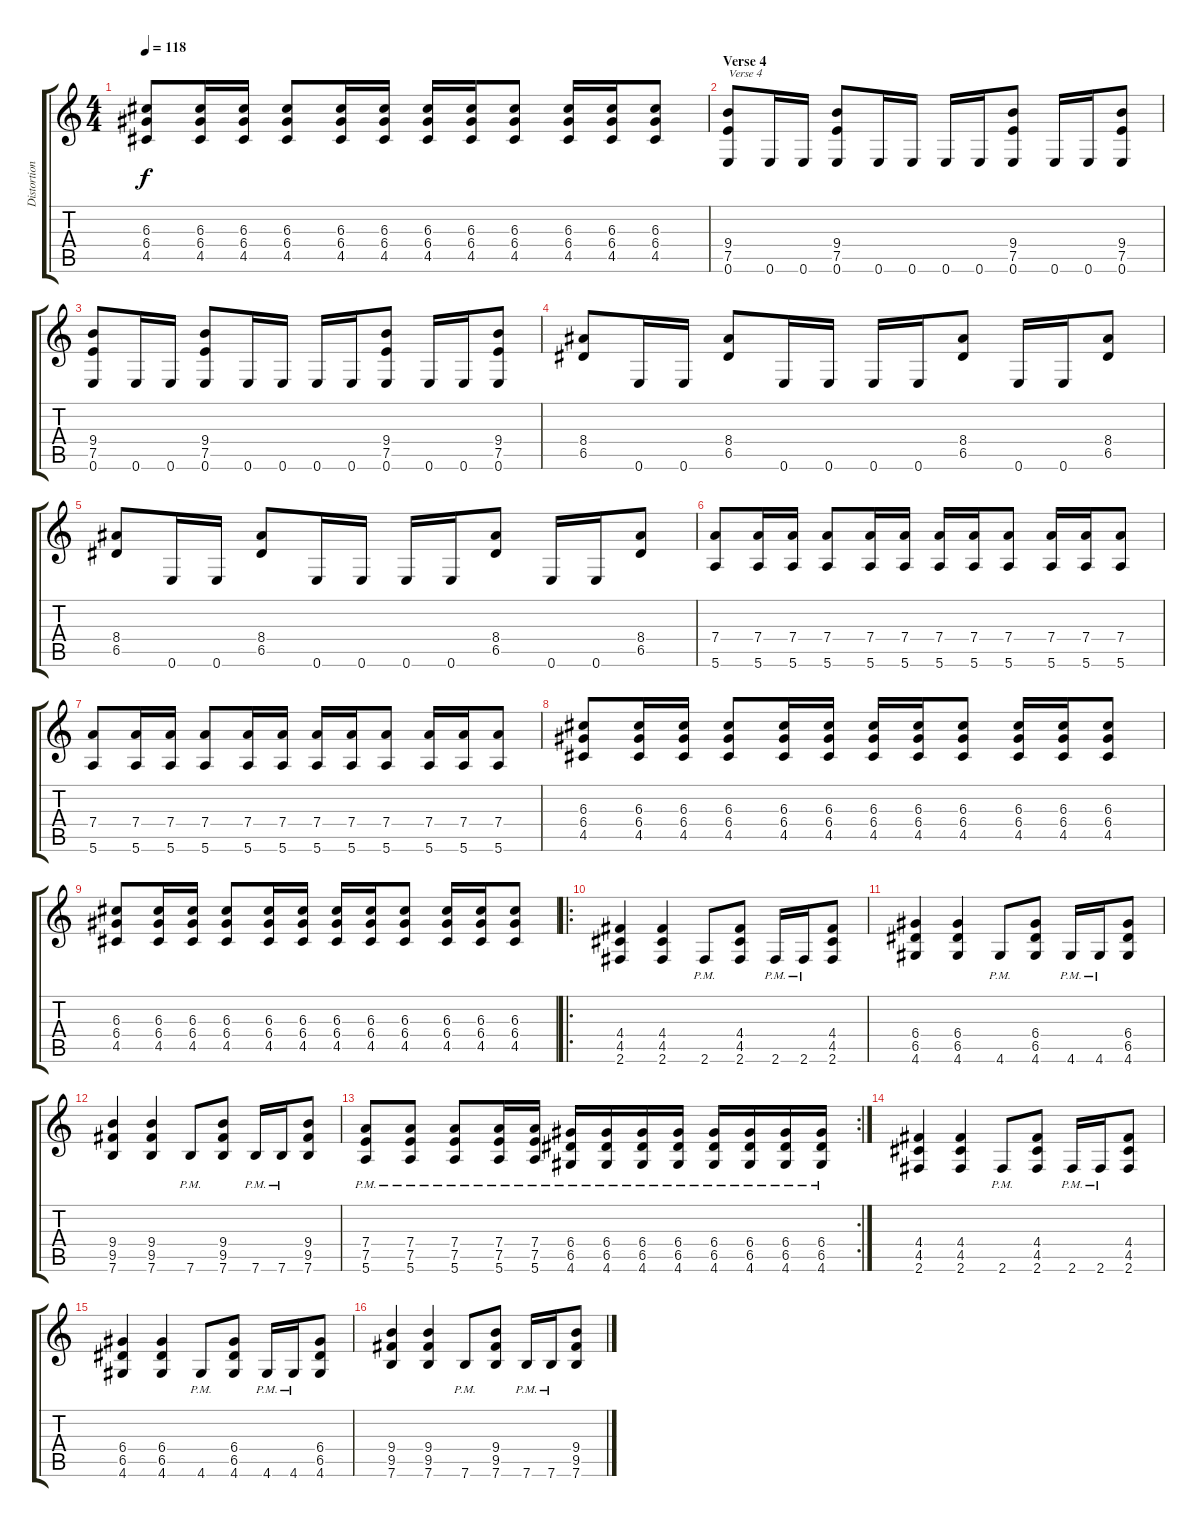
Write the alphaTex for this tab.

\track ("Distortion Guitar 1" "Distortion") {instrument overdrivenguitar}
\staff {score tabs}
\tuning (E4 B3 G3 D3 A2 E2) {hide}
\ts (4 4)
\tempo 118
\clef g2
\ks c
(6.3 6.4 4.5).8{dy f} (6.3 6.4 4.5).16 (6.3 6.4 4.5).16 (6.3 6.4 4.5).8 (6.3 6.4 4.5).16 (6.3 6.4 4.5).16 (6.3 6.4 4.5).16 (6.3 6.4 4.5).16 (6.3 6.4 4.5).8 (6.3 6.4 4.5).16 (6.3 6.4 4.5).16 (6.3 6.4 4.5).8 |
\section ("" "Verse 4")
(9.4 7.5 0.6).8{txt "Verse 4" volume 13} 0.6.16 0.6.16 (9.4 7.5 0.6).8 0.6.16 0.6.16 0.6.16 0.6.16 (9.4 7.5 0.6).8 0.6.16 0.6.16 (9.4 7.5 0.6).8 |
(9.4 7.5 0.6).8 0.6.16 0.6.16 (9.4 7.5 0.6).8 0.6.16 0.6.16 0.6.16 0.6.16 (9.4 7.5 0.6).8 0.6.16 0.6.16 (9.4 7.5 0.6).8 |
(8.4 6.5).8 0.6.16 0.6.16 (8.4 6.5).8 0.6.16 0.6.16 0.6.16 0.6.16 (8.4 6.5).8 0.6.16 0.6.16 (8.4 6.5).8 |
(8.4 6.5).8 0.6.16 0.6.16 (8.4 6.5).8 0.6.16 0.6.16 0.6.16 0.6.16 (8.4 6.5).8 0.6.16 0.6.16 (8.4 6.5).8 |
(7.4 5.6).8 (7.4 5.6).16 (7.4 5.6).16 (7.4 5.6).8 (7.4 5.6).16 (7.4 5.6).16 (7.4 5.6).16 (7.4 5.6).16 (7.4 5.6).8 (7.4 5.6).16 (7.4 5.6).16 (7.4 5.6).8 |
(7.4 5.6).8 (7.4 5.6).16 (7.4 5.6).16 (7.4 5.6).8 (7.4 5.6).16 (7.4 5.6).16 (7.4 5.6).16 (7.4 5.6).16 (7.4 5.6).8 (7.4 5.6).16 (7.4 5.6).16 (7.4 5.6).8 |
(6.3 6.4 4.5).8 (6.3 6.4 4.5).16 (6.3 6.4 4.5).16 (6.3 6.4 4.5).8 (6.3 6.4 4.5).16 (6.3 6.4 4.5).16 (6.3 6.4 4.5).16 (6.3 6.4 4.5).16 (6.3 6.4 4.5).8 (6.3 6.4 4.5).16 (6.3 6.4 4.5).16 (6.3 6.4 4.5).8 |
(6.3 6.4 4.5).8 (6.3 6.4 4.5).16 (6.3 6.4 4.5).16 (6.3 6.4 4.5).8 (6.3 6.4 4.5).16 (6.3 6.4 4.5).16 (6.3 6.4 4.5).16 (6.3 6.4 4.5).16 (6.3 6.4 4.5).8 (6.3 6.4 4.5).16 (6.3 6.4 4.5).16 (6.3 6.4 4.5).8 |
\ro
(4.4 4.5 2.6).4 (4.4 4.5 2.6).4 2.6{pm}.8 (4.4 4.5 2.6).8 2.6{pm}.16 2.6{pm}.16 (4.4 4.5 2.6).8 |
(6.4 6.5 4.6).4 (6.4 6.5 4.6).4 4.6{pm}.8 (6.4 6.5 4.6).8 4.6{pm}.16 4.6{pm}.16 (6.4 6.5 4.6).8 |
(9.4 9.5 7.6).4 (9.4 9.5 7.6).4 7.6{pm}.8 (9.4 9.5 7.6).8 7.6{pm}.16 7.6{pm}.16 (9.4 9.5 7.6).8 |
\rc 2
(7.4{pm} 7.5{pm} 5.6{pm}).8 (7.4{pm} 7.5{pm} 5.6{pm}).8 (7.4{pm} 7.5{pm} 5.6{pm}).8 (7.4{pm} 7.5{pm} 5.6{pm}).16 (7.4{pm} 7.5{pm} 5.6{pm}).16 (6.4{pm} 6.5{pm} 4.6{pm}).16 (6.4{pm} 6.5{pm} 4.6{pm}).16 (6.4{pm} 6.5{pm} 4.6{pm}).16 (6.4{pm} 6.5{pm} 4.6{pm}).16 (6.4{pm} 6.5{pm} 4.6{pm}).16 (6.4{pm} 6.5{pm} 4.6{pm}).16 (6.4{pm} 6.5{pm} 4.6{pm}).16 (6.4{pm} 6.5{pm} 4.6{pm}).16 |
(4.4 4.5 2.6).4 (4.4 4.5 2.6).4 2.6{pm}.8 (4.4 4.5 2.6).8 2.6{pm}.16 2.6{pm}.16 (4.4 4.5 2.6).8 |
(6.4 6.5 4.6).4 (6.4 6.5 4.6).4 4.6{pm}.8 (6.4 6.5 4.6).8 4.6{pm}.16 4.6{pm}.16 (6.4 6.5 4.6).8 |
(9.4 9.5 7.6).4 (9.4 9.5 7.6).4 7.6{pm}.8 (9.4 9.5 7.6).8 7.6{pm}.16 7.6{pm}.16 (9.4 9.5 7.6).8
